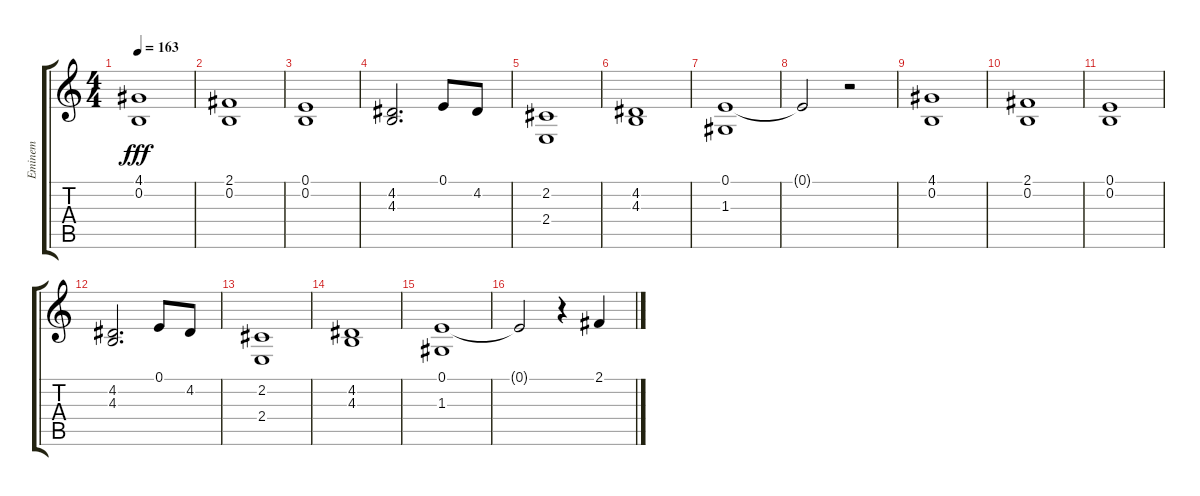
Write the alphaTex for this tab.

\track ("Eminem" "Eminem") {instrument acousticgrandpiano}
\staff {score tabs}
\tuning (E4 B3 G3 D3 A2 E2) {hide}
\ts (4 4)
\tempo 163
\clef g2
\ks c
(4.1 0.2).1{dy fff} |
(2.1 0.2).1 |
(0.1 0.2).1 |
(4.2 4.3).2{d} 0.1.8 4.2.8 |
(2.2 2.4).1 |
(4.2 4.3).1 |
(0.1 1.3).1 |
0.1{t}.2 r.2 |
(4.1 0.2).1 |
(2.1 0.2).1 |
(0.1 0.2).1 |
(4.2 4.3).2{d} 0.1.8 4.2.8 |
(2.2 2.4).1 |
(4.2 4.3).1 |
(0.1 1.3).1 |
0.1{t}.2 r.4 2.1.4
